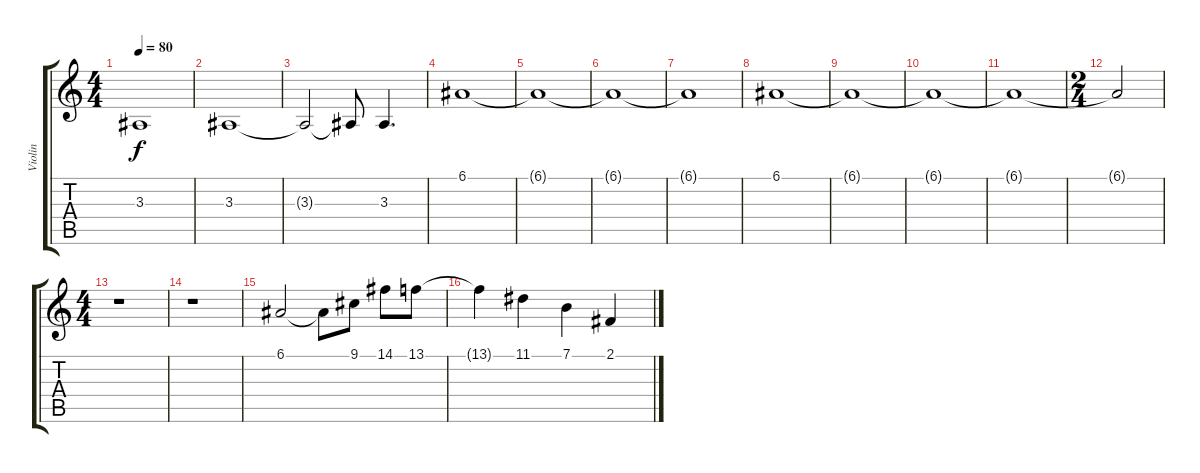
\track ("Violin" "Violin") {instrument stringensemble1}
\staff {score tabs}
\tuning (E4 B3 G3 D3 A2 E2) {hide}
\ts (4 4)
\tempo 80
\clef g2
\ks c
3.3.1{dy f} |
3.3.1 |
3.3{t}.2{volume 2} 3.3{t}.8 3.3.4{d volume 8} |
6.1.1 |
6.1{t}.1 |
6.1{t}.1 |
6.1{t}.1{volume 0} |
6.1.1{volume 8} |
6.1{t}.1 |
6.1{t}.1 |
6.1{t}.1{volume 0} |
\ts (2 4)
6.1{t}.2 |
\ts (4 4)
r.1 |
r.1 |
6.1.2{volume 9} 6.1{t}.8 9.1.8 14.1.8 13.1.8 |
13.1{t}.4 11.1.4 7.1.4 2.1.4
